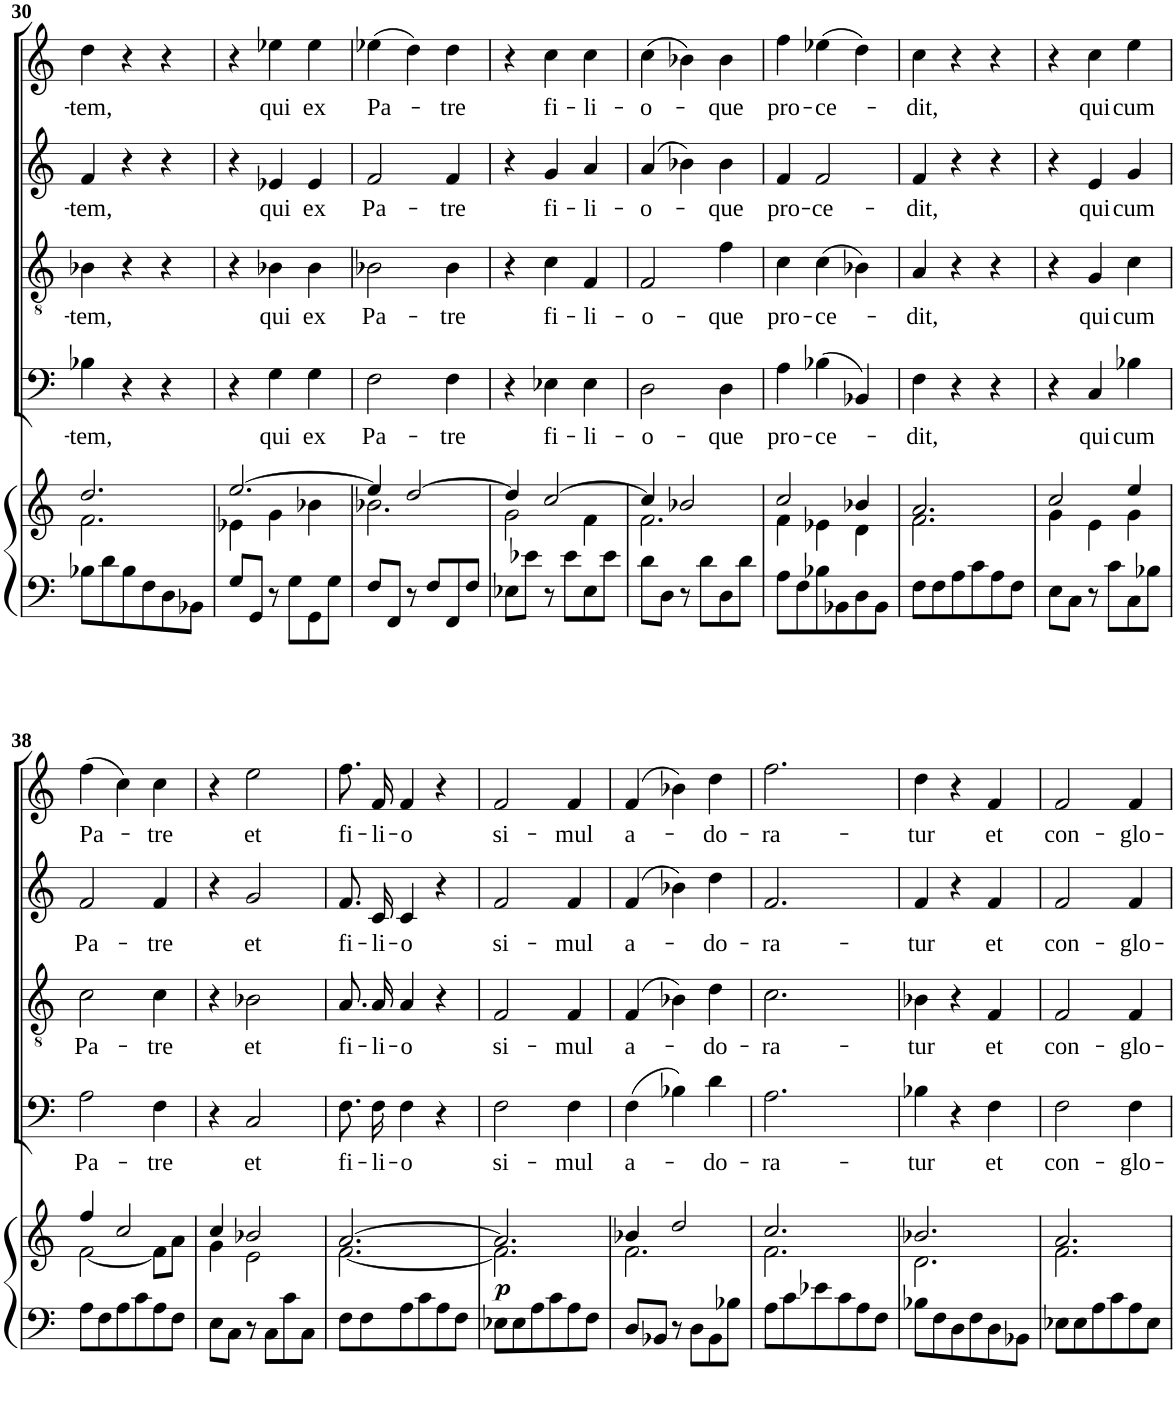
**kern	**kern	**dynam	**kern	**text	**kern	**text	**kern	**text	**kern	**text
*part5	*part5	*part5	*part4	*part4	*part3	*part3	*part2	*part2	*part1	*part1
*staff6	*staff5	*staff5/6	*staff4	*staff4	*staff3	*staff3	*staff2	*staff2	*staff1	*staff1
*I"Organ	*	*	*I"Bass	*	*I"Tenor	*	*I"Alto	*	*I"Soprano	*
!!LO:PB:g=z
*clefF4	*clefG2	*	*clefF4	*	*clefGv2	*	*clefG2	*	*clefG2	*
*k[]	*k[]	*	*k[]	*	*k[]	*	*k[]	*	*k[]	*
*M3/4	*M3/4	*	*M3/4	*	*M3/4	*	*M3/4	*	*M3/4	*
=30	=30	=30	=30	=30	=30	=30	=30	=30	=30	=30
*	*^	*	*	*	*	*	*	*	*	*
!	!	!	!	!	!LO:LY:b	!	!LO:LY:b	!	!LO:LY:b	!	!LO:LY:b
8B-X\L	2.dd/	2.f\	.	4B-X\	-tem,	4B-X\	-tem,	4f/	-tem,	4dd\	-tem,
8d\	.	.	.	.	.	.	.	.	.	.	.
8B-\	.	.	.	4r	.	4r	.	4r	.	4r	.
8F\	.	.	.	.	.	.	.	.	.	.	.
8D\	.	.	.	4r	.	4r	.	4r	.	4r	.
8BB-X\J	.	.	.	.	.	.	.	.	.	.	.
=31	=31	=31	=31	=31	=31	=31	=31	=31	=31	=31	=31
8G/L	[2.ee/	4e-X\	.	4r	.	4r	.	4r	.	4r	.
8GG/J	.	.	.	.	.	.	.	.	.	.	.
!	!	!	!	!	!LO:LY:b	!	!LO:LY:b	!	!LO:LY:b	!	!LO:LY:b
8r	.	4g\	.	4G\	qui	4B-X\	qui	4e-X/	qui	4ee-X\	qui
8G\L	.	.	.	.	.	.	.	.	.	.	.
!	!	!	!	!	!LO:LY:b	!	!LO:LY:b	!	!LO:LY:b	!	!LO:LY:b
8GG\	.	4b-X\	.	4G\	ex	4B-\	ex	4e-/	ex	4ee-\	ex
8G\J	.	.	.	.	.	.	.	.	.	.	.
=32	=32	=32	=32	=32	=32	=32	=32	=32	=32	=32	=32
!	!	!	!	!	!LO:LY:b	!	!LO:LY:b	!	!LO:LY:b	!	!LO:LY:b
8F/L	4ee/]	2.b-X\	.	2F\	Pa-	2B-X\	Pa-	2f/	Pa-	(4ee-X\	Pa-
8FF/J	.	.	.	.	.	.	.	.	.	.	.
8r	[2dd/	.	.	.	.	.	.	.	.	4dd\)	.
8F/L	.	.	.	.	.	.	.	.	.	.	.
!	!	!	!	!	!LO:LY:b	!	!LO:LY:b	!	!LO:LY:b	!	!LO:LY:b
8FF/	.	.	.	4F\	tre	4B-\	tre	4f/	tre	4dd\	tre
8F/J	.	.	.	.	.	.	.	.	.	.	.
=33	=33	=33	=33	=33	=33	=33	=33	=33	=33	=33	=33
8E-X\L	4dd/]	2g\	.	4r	.	4r	.	4r	.	4r	.
8e-X\J	.	.	.	.	.	.	.	.	.	.	.
!	!	!	!	!	!LO:LY:b	!	!LO:LY:b	!	!LO:LY:b	!	!LO:LY:b
8r	[2cc/	.	.	4E-X\	-fi-	4c\	-fi-	4g/	-fi-	4cc\	-fi-
8e-\L	.	.	.	.	.	.	.	.	.	.	.
!	!	!	!	!	!LO:LY:b	!	!LO:LY:b	!	!LO:LY:b	!	!LO:LY:b
8E-\	.	4f\	.	4E-\	-li-	4F/	-li-	4a/	-li-	4cc\	-li-
8e-\J	.	.	.	.	.	.	.	.	.	.	.
=34	=34	=34	=34	=34	=34	=34	=34	=34	=34	=34	=34
!	!	!	!	!	!LO:LY:b	!	!LO:LY:b	!	!LO:LY:b	!	!LO:LY:b
8d\L	4cc/]	2.f\	.	2D\	-o-	2F/	-o-	(4a/	-o-	(4cc\	-o-
8D\J	.	.	.	.	.	.	.	.	.	.	.
8r	2b-X/	.	.	.	.	.	.	4b-X\)	.	4b-X\)	.
8d\L	.	.	.	.	.	.	.	.	.	.	.
!	!	!	!	!	!LO:LY:b	!	!LO:LY:b	!	!LO:LY:b	!	!LO:LY:b
8D\	.	.	.	4D\	-que	4f\	-que	4b-\	-que	4b-\	-que
8d\J	.	.	.	.	.	.	.	.	.	.	.
=35	=35	=35	=35	=35	=35	=35	=35	=35	=35	=35	=35
!	!	!	!	!	!LO:LY:b	!	!LO:LY:b	!	!LO:LY:b	!	!LO:LY:b
8A\L	2cc/	4f\	.	4A\	pro-	4c\	pro-	4f/	pro-	4ff\	pro-
8F\	.	.	.	.	.	.	.	.	.	.	.
!	!	!	!	!	!LO:LY:b	!	!LO:LY:b	!	!LO:LY:b	!	!LO:LY:b
8B-X\	.	4e-X\	.	(4B-X\	-ce-	(4c\	-ce-	2f/	-ce-	(4ee-X\	-ce-
8BB-X\	.	.	.	.	.	.	.	.	.	.	.
8D\	4b-X/	4d\	.	4BB-X/)	.	4B-X\)	.	.	.	4dd\)	.
8BB-\J	.	.	.	.	.	.	.	.	.	.	.
=36	=36	=36	=36	=36	=36	=36	=36	=36	=36	=36	=36
!	!	!	!	!	!LO:LY:b	!	!LO:LY:b	!	!LO:LY:b	!	!LO:LY:b
8F\L	2.a/	2.f\	.	4F\	-dit,	4A/	-dit,	4f/	-dit,	4cc\	-dit,
8F\	.	.	.	.	.	.	.	.	.	.	.
8A\	.	.	.	4r	.	4r	.	4r	.	4r	.
8c\	.	.	.	.	.	.	.	.	.	.	.
8A\	.	.	.	4r	.	4r	.	4r	.	4r	.
8F\J	.	.	.	.	.	.	.	.	.	.	.
=37	=37	=37	=37	=37	=37	=37	=37	=37	=37	=37	=37
8E\L	2cc/	4g\	.	4r	.	4r	.	4r	.	4r	.
8C\J	.	.	.	.	.	.	.	.	.	.	.
!	!	!	!	!	!LO:LY:b	!	!LO:LY:b	!	!LO:LY:b	!	!LO:LY:b
8r	.	4e\	.	4C/	qui	4G/	qui	4e/	qui	4cc\	qui
8c\L	.	.	.	.	.	.	.	.	.	.	.
!	!	!	!	!	!LO:LY:b	!	!LO:LY:b	!	!LO:LY:b	!	!LO:LY:b
8C\	4ee/	4g\	.	4B-X\	cum	4c\	cum	4g/	cum	4ee\	cum
8B-X\J	.	.	.	.	.	.	.	.	.	.	.
!!LO:LB:g=z
=38	=38	=38	=38	=38	=38	=38	=38	=38	=38	=38	=38
!	!	!	!	!	!LO:LY:b	!	!LO:LY:b	!	!LO:LY:b	!	!LO:LY:b
8A\L	4ff/	[2f\	.	2A\	Pa-	2c\	Pa-	2f/	Pa-	(4ff\	Pa-
8F\	.	.	.	.	.	.	.	.	.	.	.
8A\	2cc/	.	.	.	.	.	.	.	.	4cc\)	.
8c\	.	.	.	.	.	.	.	.	.	.	.
!	!	!	!	!	!LO:LY:b	!	!LO:LY:b	!	!LO:LY:b	!	!LO:LY:b
8A\	.	8f\L]	.	4F\	tre	4c\	tre	4f/	tre	4cc\	tre
8F\J	.	8a\J	.	.	.	.	.	.	.	.	.
=39	=39	=39	=39	=39	=39	=39	=39	=39	=39	=39	=39
8E\L	4cc/	4g\	.	4r	.	4r	.	4r	.	4r	.
8C\J	.	.	.	.	.	.	.	.	.	.	.
!	!	!	!	!	!LO:LY:b	!	!LO:LY:b	!	!LO:LY:b	!	!LO:LY:b
8r	2b-X/	2e\	.	2C/	-et	2B-X\	-et	2g/	-et	2ee\	-et
8C\L	.	.	.	.	.	.	.	.	.	.	.
8c\	.	.	.	.	.	.	.	.	.	.	.
8C\J	.	.	.	.	.	.	.	.	.	.	.
=40	=40	=40	=40	=40	=40	=40	=40	=40	=40	=40	=40
!	!	!	!	!	!LO:LY:b	!	!LO:LY:b	!	!LO:LY:b	!	!LO:LY:b
8F\L	[2.a/	[2.f\	.	8.F\L	fi-	8.A/L	fi-	8.f/L	fi-	8.ff\L	fi-
8F\	.	.	.	.	.	.	.	.	.	.	.
!	!	!	!	!	!LO:LY:b	!	!LO:LY:b	!	!LO:LY:b	!	!LO:LY:b
.	.	.	.	16F\Jk	-li-	16A/Jk	-li-	16c/Jk	-li-	16f\Jk	-li-
!	!	!	!	!	!LO:LY:b	!	!LO:LY:b	!	!LO:LY:b	!	!LO:LY:b
8A\	.	.	.	4F\	-o	4A/	-o	4c/	-o	4f/	-o
8c\	.	.	.	.	.	.	.	.	.	.	.
8A\	.	.	.	4r	.	4r	.	4r	.	4r	.
8F\J	.	.	.	.	.	.	.	.	.	.	.
=41	=41	=41	=41	=41	=41	=41	=41	=41	=41	=41	=41
!	!	!	!LO:DY:b	!	!LO:LY:b	!	!LO:LY:b	!	!LO:LY:b	!	!LO:LY:b
8E-X\L	2.a/]	2.f\]	p	2F\	si-	2F/	si-	2f/	si-	2f/	si-
8E-\	.	.	.	.	.	.	.	.	.	.	.
8A\	.	.	.	.	.	.	.	.	.	.	.
8c\	.	.	.	.	.	.	.	.	.	.	.
!	!	!	!	!	!LO:LY:b	!	!LO:LY:b	!	!LO:LY:b	!	!LO:LY:b
8A\	.	.	.	4F\	-mul	4F/	mul	4f/	mul	4f/	mul
8F\J	.	.	.	.	.	.	.	.	.	.	.
=42	=42	=42	=42	=42	=42	=42	=42	=42	=42	=42	=42
!	!	!	!	!	!LO:LY:b	!	!LO:LY:b	!	!LO:LY:b	!	!LO:LY:b
8D/L	4b-X/	2.f\	.	(4F\	a-	(4F/	a-	(4f/	a-	(4f/	a-
8BB-X/J	.	.	.	.	.	.	.	.	.	.	.
8r	2dd/	.	.	4B-X\)	.	4B-X\)	.	4b-X\)	.	4b-X\)	.
8D\L	.	.	.	.	.	.	.	.	.	.	.
!	!	!	!	!	!LO:LY:b	!	!LO:LY:b	!	!LO:LY:b	!	!LO:LY:b
8BB-\	.	.	.	4d\	-do-	4d\	-do-	4dd\	-do-	4dd\	-do-
8B-X\J	.	.	.	.	.	.	.	.	.	.	.
=43	=43	=43	=43	=43	=43	=43	=43	=43	=43	=43	=43
!	!	!	!	!	!LO:LY:b	!	!LO:LY:b	!	!LO:LY:b	!	!LO:LY:b
8A\L	2.cc/	2.f\	.	2.A\	-ra-	2.c\	-ra-	2.f/	-ra-	2.ff\	-ra-
8c\	.	.	.	.	.	.	.	.	.	.	.
8e-X\	.	.	.	.	.	.	.	.	.	.	.
8c\	.	.	.	.	.	.	.	.	.	.	.
8A\	.	.	.	.	.	.	.	.	.	.	.
8F\J	.	.	.	.	.	.	.	.	.	.	.
=44	=44	=44	=44	=44	=44	=44	=44	=44	=44	=44	=44
!	!	!	!	!	!LO:LY:b	!	!LO:LY:b	!	!LO:LY:b	!	!LO:LY:b
8B-X\L	2.b-X/	2.d\	.	4B-X\	-tur	4B-X\	-tur	4f/	-tur	4dd\	-tur
8F\	.	.	.	.	.	.	.	.	.	.	.
8D\	.	.	.	4r	.	4r	.	4r	.	4r	.
8F\	.	.	.	.	.	.	.	.	.	.	.
!	!	!	!	!	!LO:LY:b	!	!LO:LY:b	!	!LO:LY:b	!	!LO:LY:b
8D\	.	.	.	4F\	et	4F/	et	4f/	et	4f/	et
8BB-X\J	.	.	.	.	.	.	.	.	.	.	.
=45	=45	=45	=45	=45	=45	=45	=45	=45	=45	=45	=45
!	!	!	!	!	!LO:LY:b	!	!LO:LY:b	!	!LO:LY:b	!	!LO:LY:b
8E-X\L	2.a/	2.f\	.	2F\	con-	2F/	con-	2f/	con-	2f/	con-
8E-\	.	.	.	.	.	.	.	.	.	.	.
8A\	.	.	.	.	.	.	.	.	.	.	.
8c\	.	.	.	.	.	.	.	.	.	.	.
!	!	!	!	!	!LO:LY:b	!	!LO:LY:b	!	!LO:LY:b	!	!LO:LY:b
8A\	.	.	.	4F\	glo-	4F/	glo-	4f/	glo-	4f/	-glo-
8E-\J	.	.	.	.	.	.	.	.	.	.	.
*	*v	*v	*	*	*	*	*	*	*	*	*
=	=	=	=	=	=	=	=	=	=	=
*-	*-	*-	*-	*-	*-	*-	*-	*-	*-	*-
